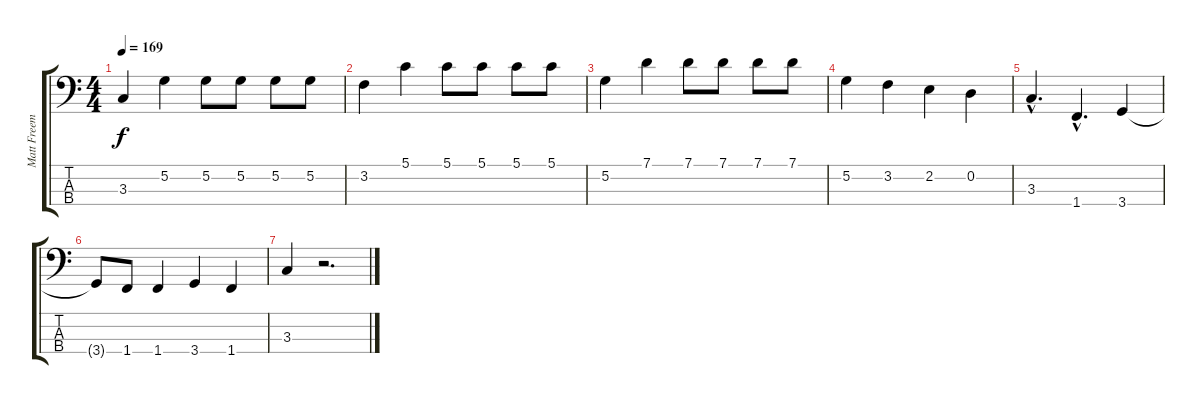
\track ("Matt Freeman" "Matt Freem") {instrument electricbasspick}
\staff {score tabs}
\tuning (G2 D2 A1 E1) {hide}
\ts (4 4)
\tempo 169
\clef f4
\ks c
3.3.4{dy f} 5.2.4 5.2.8 5.2.8 5.2.8 5.2.8 |
3.2.4 5.1.4 5.1.8 5.1.8 5.1.8 5.1.8 |
5.2.4 7.1.4 7.1.8 7.1.8 7.1.8 7.1.8 |
5.2.4 3.2.4 2.2.4 0.2.4 |
3.3{hac}.4{d} 1.4{hac}.4{d} 3.4.4 |
3.4{t}.8 1.4.8 1.4.4 3.4.4 1.4.4 |
3.3.4 r.2{d}
